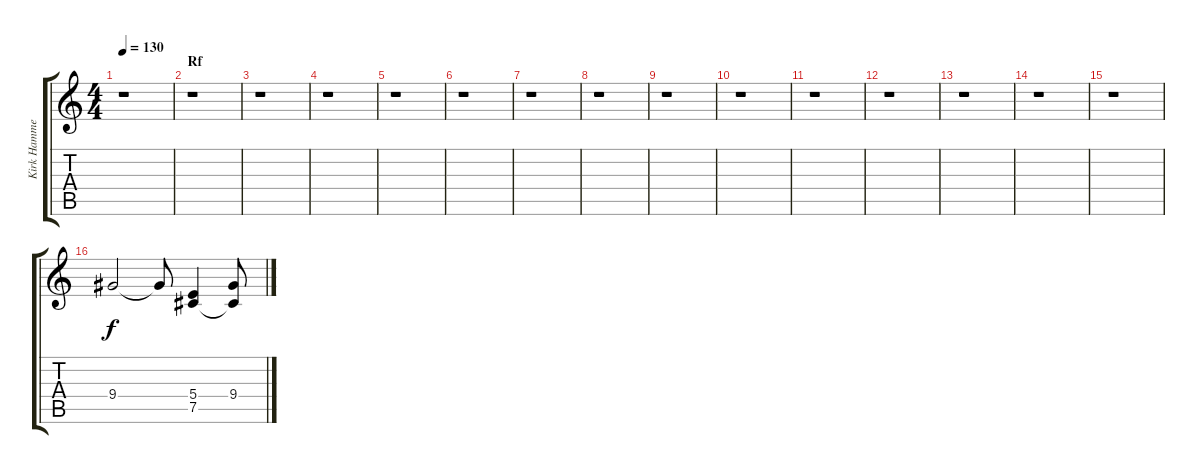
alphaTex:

\track ("Kirk Hammet (Clean)" "Kirk Hamme") {instrument electricguitarjazz}
\staff {score tabs}
\tuning (Db4 Ab3 E3 B2 Gb2 Db2) {hide}
\ts (4 4)
\tempo 130
\clef g2
\ks c
r.1{dy f} |
\section ("" "Rf")
r.1 |
r.1 |
r.1 |
r.1 |
r.1 |
r.1 |
r.1 |
r.1 |
r.1 |
r.1 |
r.1 |
r.1 |
r.1 |
r.1 |
9.4.2 9.4{t}.8 (5.4 7.5).4 (9.4 7.5{t}).8
